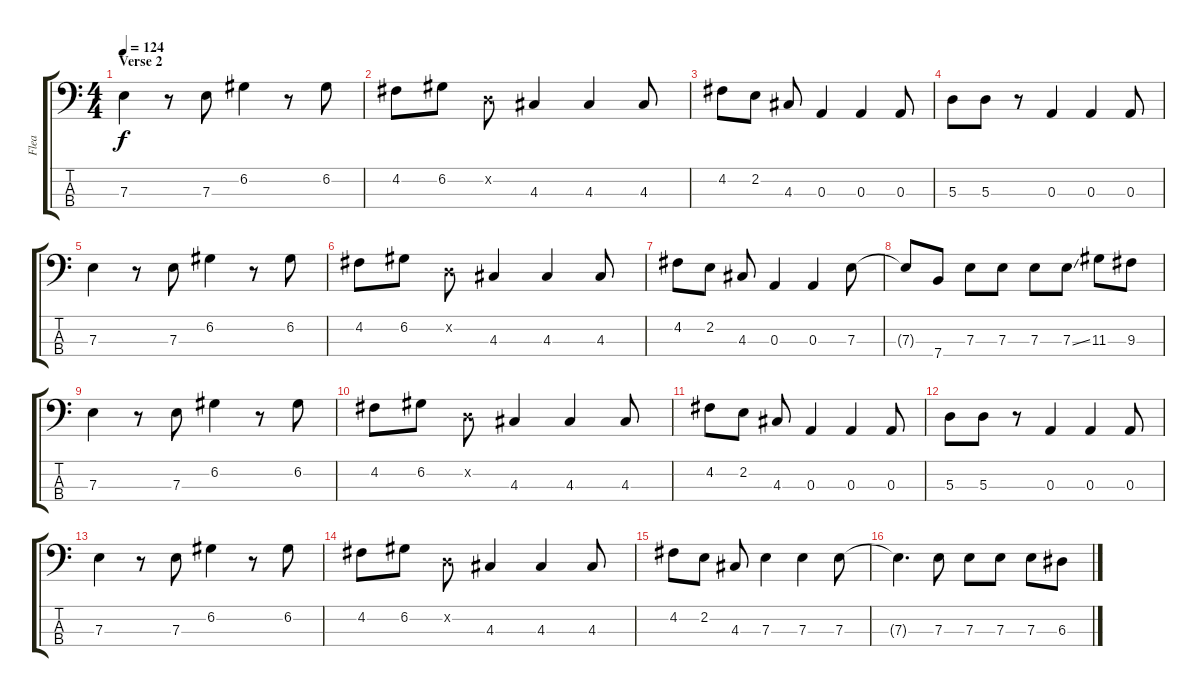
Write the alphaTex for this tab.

\track ("Flea" "Flea") {instrument electricbassfinger}
\staff {score tabs}
\tuning (G2 D2 A1 E1) {hide}
\ts (4 4)
\section ("" "Verse 2")
\tempo 124
\clef f4
\ks c
7.3.4{dy f} r.8 7.3.8 6.2.4 r.8 6.2.8 |
4.2.8 6.2.8 0.2{x}.8 4.3.4 4.3.4 4.3.8 |
4.2.8 2.2.8 4.3.8 0.3.4 0.3.4 0.3.8 |
5.3.8 5.3.8 r.8 0.3.4 0.3.4 0.3.8 |
7.3.4 r.8 7.3.8 6.2.4 r.8 6.2.8 |
4.2.8 6.2.8 0.2{x}.8 4.3.4 4.3.4 4.3.8 |
4.2.8 2.2.8 4.3.8 0.3.4 0.3.4 7.3.8 |
7.3{t}.8 7.4.8 7.3.8 7.3.8 7.3.8 7.3{ss}.8 11.3.8 9.3.8 |
7.3.4 r.8 7.3.8 6.2.4 r.8 6.2.8 |
4.2.8 6.2.8 0.2{x}.8 4.3.4 4.3.4 4.3.8 |
4.2.8 2.2.8 4.3.8 0.3.4 0.3.4 0.3.8 |
5.3.8 5.3.8 r.8 0.3.4 0.3.4 0.3.8 |
7.3.4 r.8 7.3.8 6.2.4 r.8 6.2.8 |
4.2.8 6.2.8 0.2{x}.8 4.3.4 4.3.4 4.3.8 |
4.2.8 2.2.8 4.3.8 7.3.4 7.3.4 7.3.8 |
7.3{t}.4{d} 7.3.8 7.3.8 7.3.8 7.3.8 6.3.8
